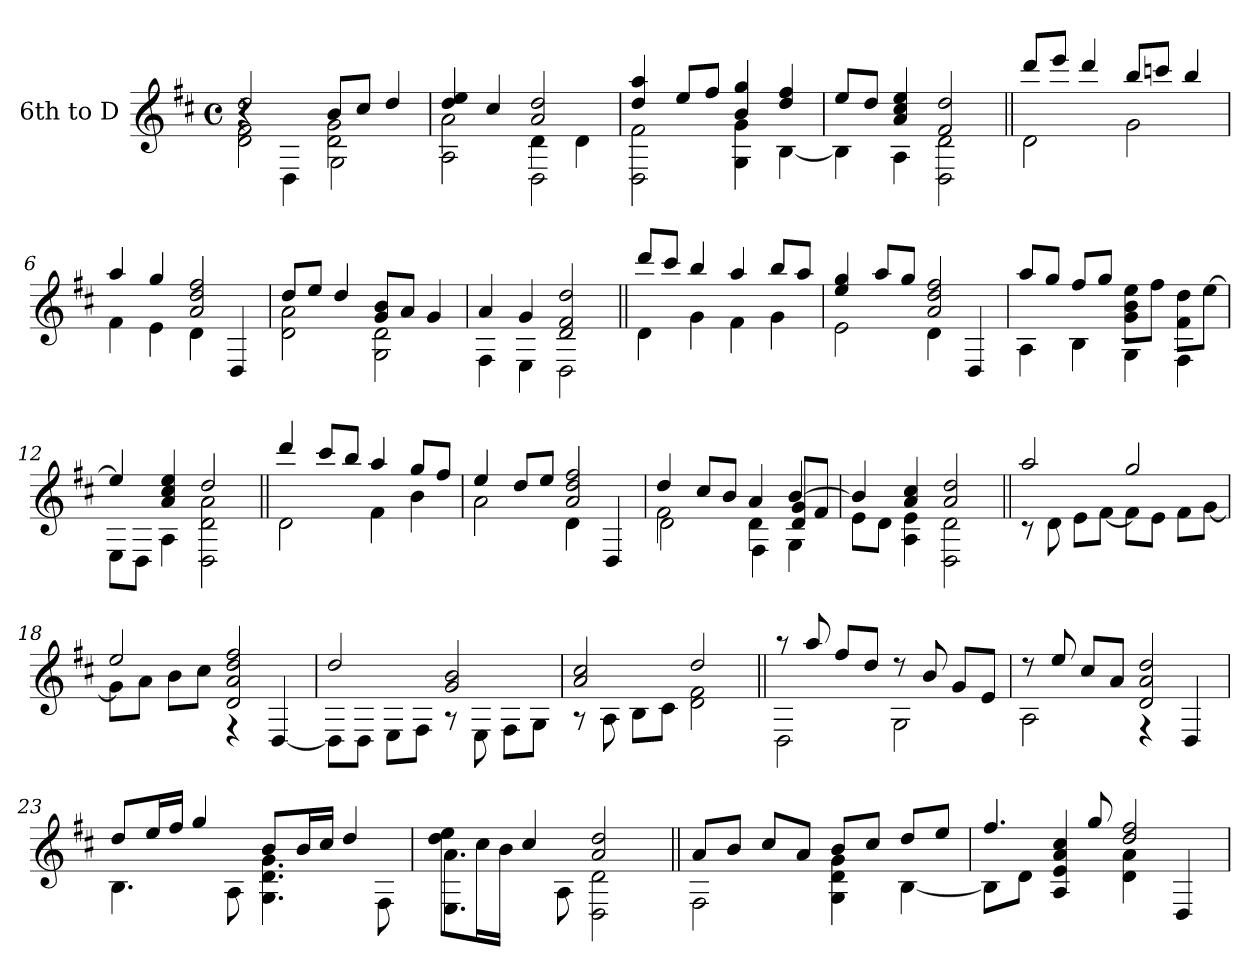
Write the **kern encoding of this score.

**kern
*part1
*staff1
*I"6th to D
!!LO:PB:g=z
*clefG2
*ITrd7c12
*k[f#c#]
*D:
*M4/4
*met(c)
*MM120
=1
*^
*	*^
2di/	2Di\ 2F#i	4r
.	.	4DDi\
8Bi/L	2Di\ 2Gi	2GGi\
8c#i/J	.	.
4di/	.	.
=2	=2	=2
4di/ 4ei	2Ai\	2AAi\
4c#i/	.	.
2Ai/ 2di	4Di\	2DDi\
.	4Di\	.
*	*v	*v
=3	=3
4di/ 4ai	2DDi\ 2F#i
8ei/L	.
8f#i/J	.
4Bi/ 4gi	4GGi\ 4Gi
4di/ 4f#i	[4BBi\
=4	=4
8ei/L	4BBi\]
8di/J	.
4Ai/ 4c#i 4ei	4AAi\
2F#i/ 2di	2DDi\ 2Di
=5||	=5||
8ddi/L	2Di\
8eei/J	.
4ddi/	.
8bi/L	2Gi\
8ccni/J	.
4bi/	.
=6	=6
4ai/	4F#i\
4gi/	4Ei\
2Ai/ 2di 2f#i	4Di\
.	4DDi/
!!LO:LB:g=z	!!
=7	=7
8di/L	2Di\ 2Ai
8ei/J	.
4di/	.
8Gi/ 8Bi/L	2GGi\ 2Di
8Ai/J	.
4Gi/	.
=8	=8
4Ai/	4FF#i\
4Gi/	4EEi\
2Di/ 2F#i 2di	2DDi\
=9||	=9||
8ddi/L	4Di\
8cc#i/J	.
4bi/	4Gi\
4ai/	4F#i\
8bi/L	4Gi\
8ai/J	.
=10	=10
4ei/ 4gi	2Ei\
8ai/L	.
8gi/J	.
2Ai/ 2di 2f#i	4Di\
.	4DDi/
=11	=11
8ai/L	4AAi\
8gi/J	.
8f#i/L	4BBi\
8gi/J	.
8Gi\ 8Bi\ 8ei\L	4GGi\
8f#i\J	.
8F#i\ 8di\L	4FF#i\
[8ei\J	.
=12	=12
4ei/]	8EEi\L
.	8DDi\J
4Ai/ 4c#i 4ei	4AAi\
2di/	2DDi\ 2Di 2Ai
!!LO:LB:g=z	!!
=13||	=13||
4ddi/	2Di\
8cc#i/L	.
8bi/J	.
4ai/	4F#i\
8gi/L	4Bi\
8f#i/J	.
=14	=14
4ei/	2Ai\
8di/L	.
8ei/J	.
2Ai/ 2di 2f#i	4Di\
.	4DDi/
=15	=15
*	*^
4di/	2F#i\	2Di\
8c#i/L	.	.
8Bi/J	.	.
4Ai/	4Di\	4FF#i\
[4Bi/	8Di/ 8Gi/L	4GGi\
.	8F#i/J	.
*	*v	*v
=16	=16
4Bi/]	8Ei\L
.	8Di\J
4Ai/ 4c#i	4AAi\ 4Ei
2Ai/ 2di	2DDi\ 2Di
=17||	=17||
2ai/	8r
.	8Di\
.	8Ei\L
.	[8F#i\J
2gi/	8F#i\L]
.	8Ei\J
.	8F#i\L
.	[8Gi\J
=18	=18
2ei/	8Gi\L]
.	8Ai\J
.	8Bi\L
.	8c#i\J
2Di/ 2Ai 2di 2f#i	4r
.	[4DDi/
!!LO:LB:g=z	!!
=19	=19
2di/	8DDi\L]
.	8DDi\J
.	8EEi\L
.	8FF#i\J
2Gi/ 2Bi	8r
.	8EEi\
.	8FF#i\L
.	8GGi\J
=20	=20
2Ai/ 2c#i	8r
.	8AAi\
.	8BBi\L
.	8C#i\J
2di/	2Di\ 2F#i
=21||	=21||
8r	2DDi\
8ai/	.
8f#i/L	.
8di/J	.
8r	2GGi\
8Bi/	.
8Gi/L	.
8Ei/J	.
=22	=22
8r	2AAi\
8ei/	.
8c#i/L	.
8Ai/J	.
2Di/ 2Ai 2di	4r
.	4DDi/
=23	=23
8di/L	4.BBi\
16ei/L	.
16f#i/JJ	.
4gi/	.
.	8AAi\
8Bi/L	4.GGi\ 4.Di 4.Gi
16Bi/L	.
16c#i/JJ	.
4di/	.
.	8FF#i\
!!LO:LB:g=z	!!
=24	=24
8di\ 8ei\L	4.EEi\ 4.Ai
16c#i\L	.
16Bi\JJ	.
4c#i/	.
.	8AAi\
2Ai/ 2di	2DDi\ 2Di
=25||	=25||
8Ai/L	2FF#i\
8Bi/J	.
8c#i/L	.
8Ai/J	.
8Bi/L	4GGi\ 4Di 4Gi
8c#i/J	.
8di/L	[4BBi\
8ei/J	.
=26	=26
4.f#i/	8BBi\L]
.	8Di\J
.	4AAi/ 4Ei 4Ai 4c#i
8gi/	.
2di/ 2f#i	4Di\ 4Ai
.	4DDi/
*v	*v
=
*-
